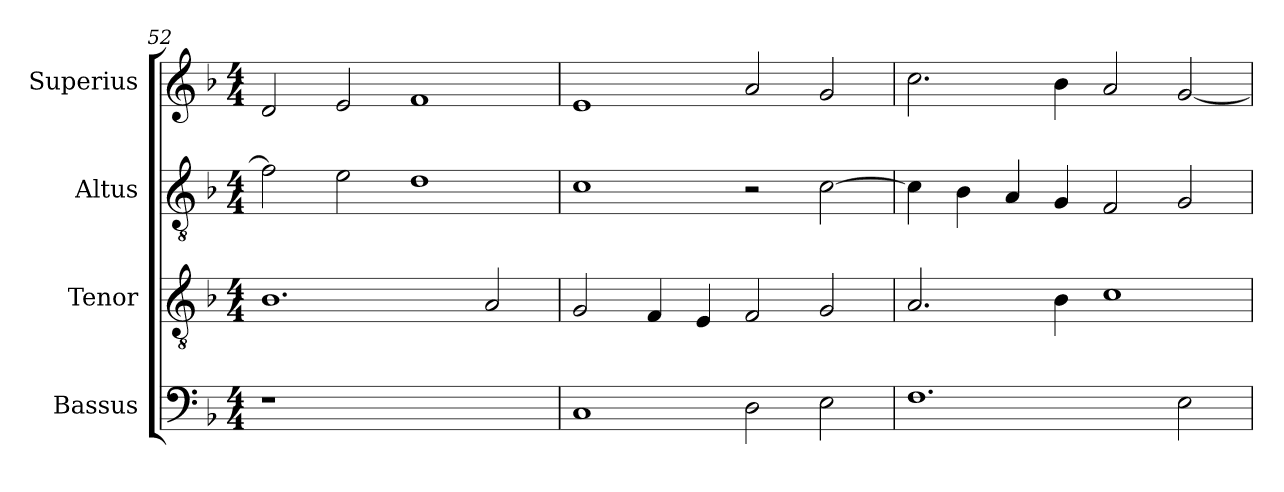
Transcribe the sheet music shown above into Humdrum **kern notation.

**kern	**kern	**kern	**kern
*part4	*part3	*part2	*part1
*staff4	*staff3	*staff2	*staff1
*I"Bassus	*I"Tenor	*I"Altus	*I"Superius
*I'B.	*I'T.	*I'A.	*I'S.
!!LO:LB:g=z
*clefF4	*clefGv2	*clefGv2	*clefG2
*	*ITrd7c12	*ITrd7c12	*
*k[b-]	*k[b-]	*k[b-]	*k[b-]
*F:	*F:	*F:	*F:
*M4/4	*M4/4	*M4/4	*M4/4
=52	=52	=52	=52
!LO:N:vis=1	!	!	!
1r	1.BB-i	2Fi\]	2di/
.	.	2Ei\	2ei/
1ryy	.	1Di	1fi
.	2AAi/	.	.
=53	=53	=53	=53
1Ci	2GGi/	1Ci	1ei
.	4FFi/	.	.
.	4EEi/	.	.
2Di\	2FFi/	2r	2ai/
2Ei\	2GGi/	[>2Ci\	2gi/
=54	=54	=54	=54
1.Fi	2.AAi/	4Ci\]	2.cci\
.	.	4BB-i\	.
.	.	4AAi/	.
.	4BB-i\	4GGi/	4b-i\
.	1Ci	2FFi/	2ai/
2Ei\	.	2GGi/	[<2gi/
=	=	=	=
*-	*-	*-	*-
